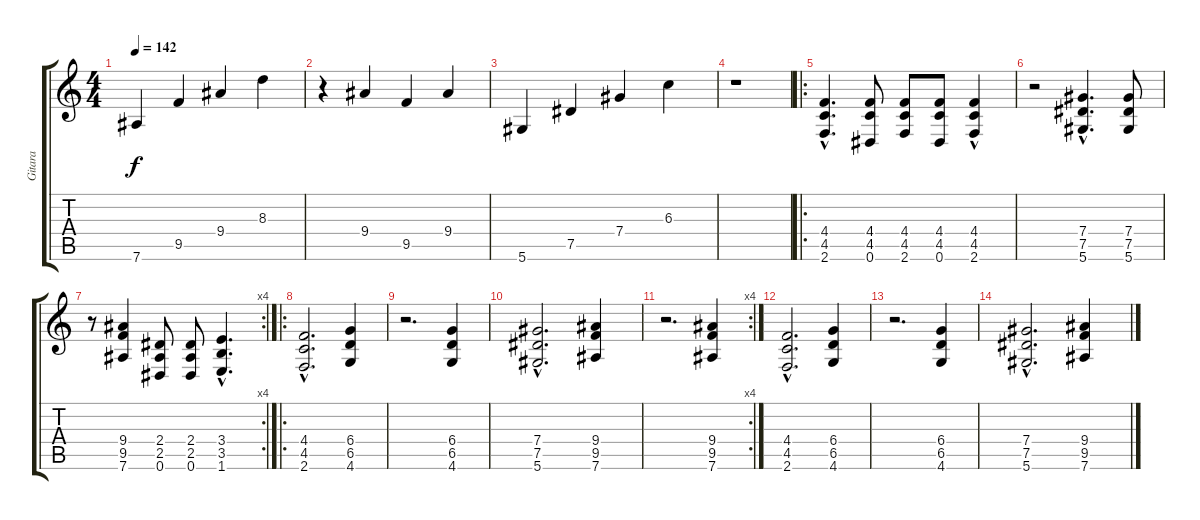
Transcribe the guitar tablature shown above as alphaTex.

\track ("Gitara" "Gitara") {instrument distortionguitar}
\staff {score tabs}
\tuning (Eb4 Bb3 Gb3 Db3 Ab2 Eb2) {hide}
\ts (4 4)
\tempo 142
\clef g2
\ks c
7.6.4{dy f} 9.5.4 9.4.4 8.3.4 |
r.4 9.4.4 9.5.4 9.4.4 |
5.6.4 7.5.4 7.4.4 6.3.4 |
r.1 |
\ro
(4.4{hac} 4.5{hac} 2.6{hac}).4{d} (4.4 4.5 0.6).8 (4.4 4.5 2.6).8 (4.4 4.5 0.6).8 (4.4{hac} 4.5{hac} 2.6{hac}).4 |
r.2 (7.4{hac} 7.5{hac} 5.6{hac}).4{d} (7.4 7.5 5.6).8 |
\rc 4
r.8 (9.4 9.5 7.6).4 (2.4 2.5 0.6).8 (2.4 2.5 0.6).8 (3.4{hac} 3.5{hac} 1.6{hac}).4{d} |
\ro
(4.4{hac} 4.5{hac} 2.6{hac}).2{d} (6.4 6.5 4.6).4 |
r.2{d} (6.4 6.5 4.6).4 |
(7.4{hac} 7.5{hac} 5.6{hac}).2{d} (9.4 9.5 7.6).4 |
\rc 4
r.2{d} (9.4 9.5 7.6).4 |
(4.4{hac} 4.5{hac} 2.6{hac}).2{d} (6.4 6.5 4.6).4 |
r.2{d} (6.4 6.5 4.6).4 |
(7.4{hac} 7.5{hac} 5.6{hac}).2{d} (9.4 9.5 7.6).4
